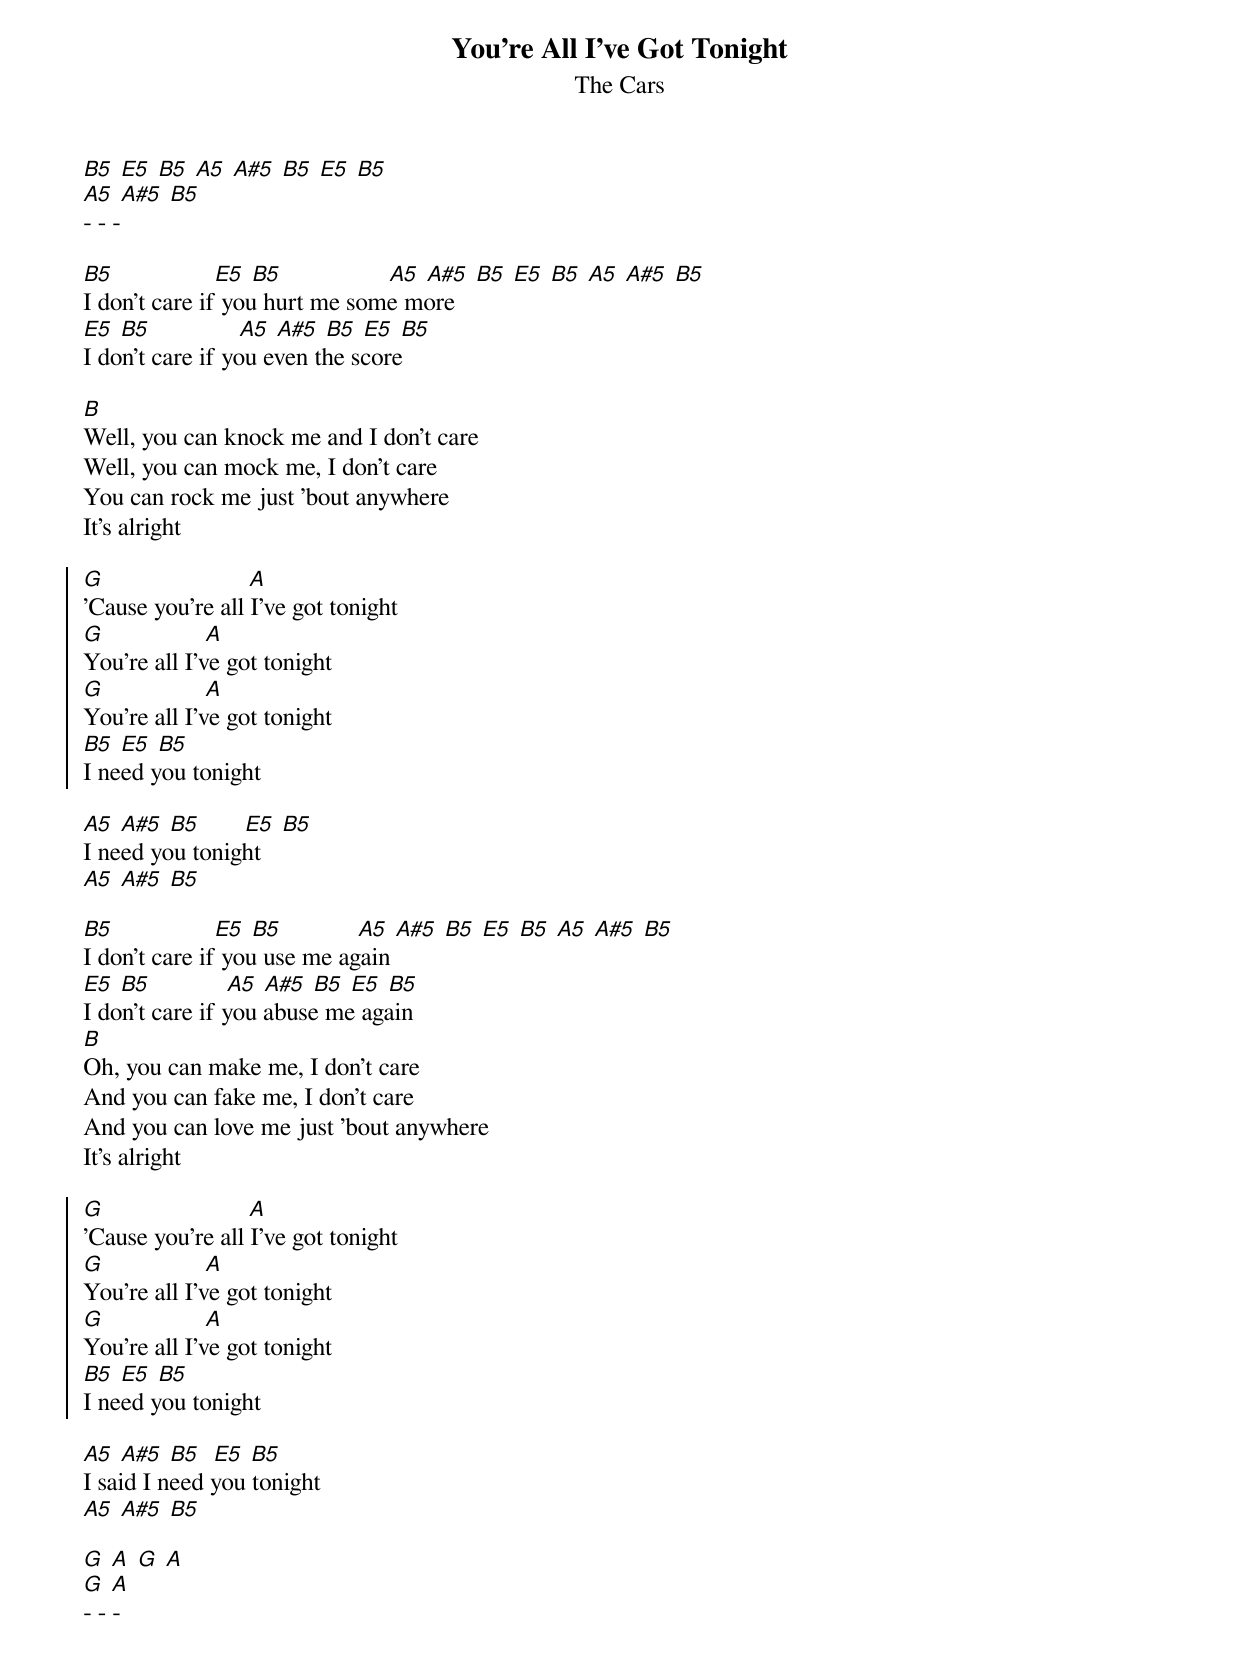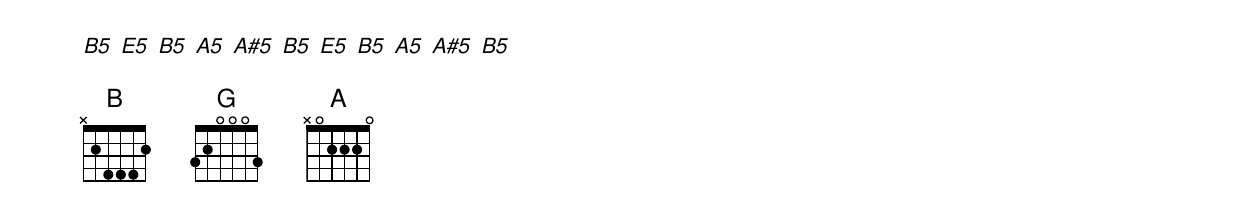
{t: You’re All I’ve Got Tonight}
{st: The Cars}
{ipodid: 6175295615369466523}
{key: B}

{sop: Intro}
[B5] [E5] [B5] [A5] [A#5] [B5] [E5] [B5]
[A5] [A#5] [B5]
- - -
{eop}

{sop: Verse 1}
[B5]                [E5] [B5]                 [A5] [A#5] [B5] [E5] [B5] [A5] [A#5] [B5]
I don't care if you hurt me some more
[E5] [B5]              [A5] [A#5] [B5] [E5] [B5]
I don't care if you even the score
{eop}

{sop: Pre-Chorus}
[B]
Well, you can knock me and I don't care
Well, you can mock me, I don't care
You can rock me just 'bout anywhere
It's alright
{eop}

{soc}
[G]                       [A]
'Cause you're all I've got tonight
[G]                [A]
You're all I've got tonight
[G]                [A]
You're all I've got tonight
[B5] [E5] [B5]
I need you tonight
{eoc}

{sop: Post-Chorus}
[A5] [A#5] [B5]       [E5] [B5]
I need you tonight
[A5] [A#5] [B5]
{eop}

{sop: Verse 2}
[B5]                [E5] [B5]            [A5] [A#5] [B5] [E5] [B5] [A5] [A#5] [B5]
I don't care if you use me again
[E5] [B5]            [A5] [A#5] [B5] [E5] [B5]
I don't care if you abuse me again
[B]
Oh, you can make me, I don't care
And you can fake me, I don't care
And you can love me just 'bout anywhere
It's alright
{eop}

{soc}
[G]                       [A]
'Cause you're all I've got tonight
[G]                [A]
You're all I've got tonight
[G]                [A]
You're all I've got tonight
[B5] [E5] [B5]
I need you tonight
{eoc}

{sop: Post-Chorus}
[A5] [A#5] [B5]  [E5] [B5]
I said I need you tonight
[A5] [A#5] [B5]
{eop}

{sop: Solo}
[G] [A] [G] [A]
[G] [A]
- - -
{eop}

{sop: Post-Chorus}
[B5] [E5] [B5] [A5] [A#5] [B5] [E5] [B5] [A5] [A#5] [B5]
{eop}

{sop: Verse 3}
